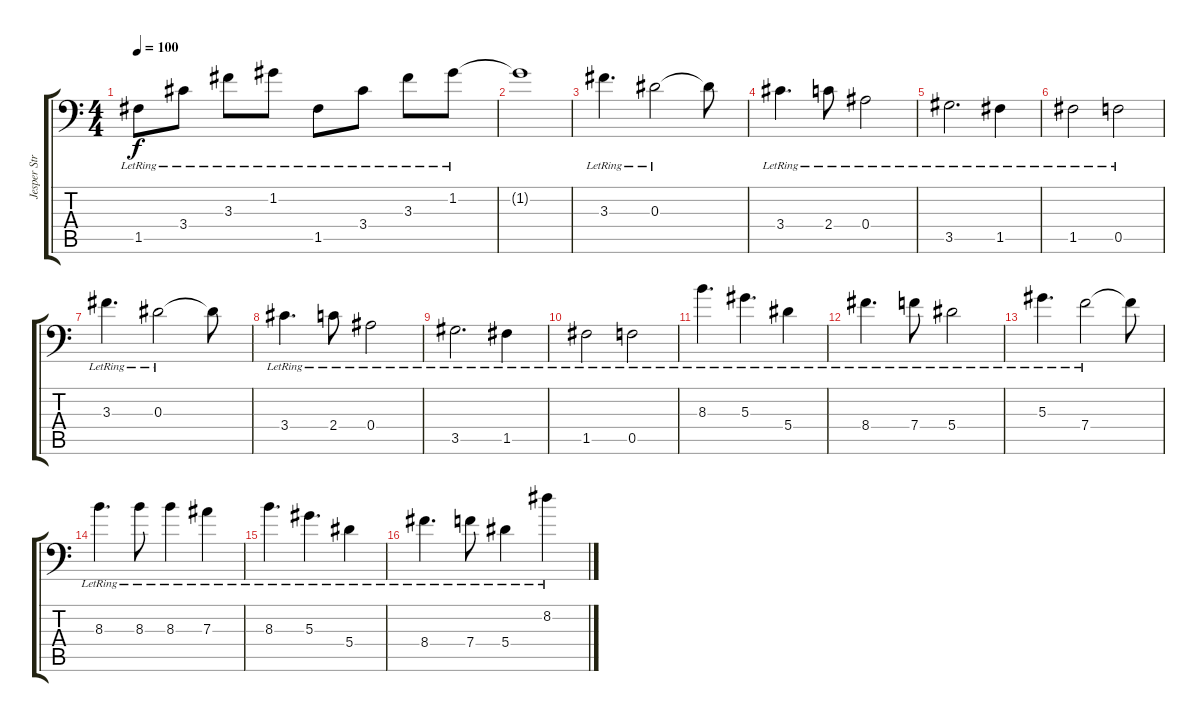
\track ("Jesper Strömblad" "Jesper Str") {instrument distortionguitar}
\staff {score tabs}
\tuning (C4 G3 Eb3 Bb2 F2 Bb1) {hide}
\ts (4 4)
\tempo 100
\clef f4
\ks c
1.5{lr}.8{dy f} 3.4{lr}.8 3.3{lr}.8 1.2{lr}.8 1.5{lr}.8 3.4{lr}.8 3.3{lr}.8 1.2{lr}.8 |
1.2{t}.1 |
3.3{lr}.4{d} 0.3{lr}.2 0.3{t}.8 |
3.4{lr}.4{d} 2.4{lr}.8 0.4{lr}.2 |
3.5{lr}.2{d} 1.5{lr}.4 |
1.5{lr}.2 0.5{lr}.2 |
3.3{lr}.4{d} 0.3{lr}.2 0.3{t}.8 |
3.4{lr}.4{d} 2.4{lr}.8 0.4{lr}.2 |
3.5{lr}.2{d} 1.5{lr}.4 |
1.5{lr}.2 0.5{lr}.2 |
8.3{lr}.4{d} 5.3{lr}.4{d} 5.4{lr}.4 |
8.4{lr}.4{d} 7.4{lr}.8 5.4{lr}.2 |
5.3{lr}.4{d} 7.4{lr}.2 7.4{t}.8 |
8.3{lr}.4{d} 8.3{lr}.8 8.3{lr}.4 7.3{lr}.4 |
8.3{lr}.4{d} 5.3{lr}.4{d} 5.4{lr}.4 |
8.4{lr}.4{d} 7.4{lr}.8 5.4{lr}.4 8.2{lr}.4
